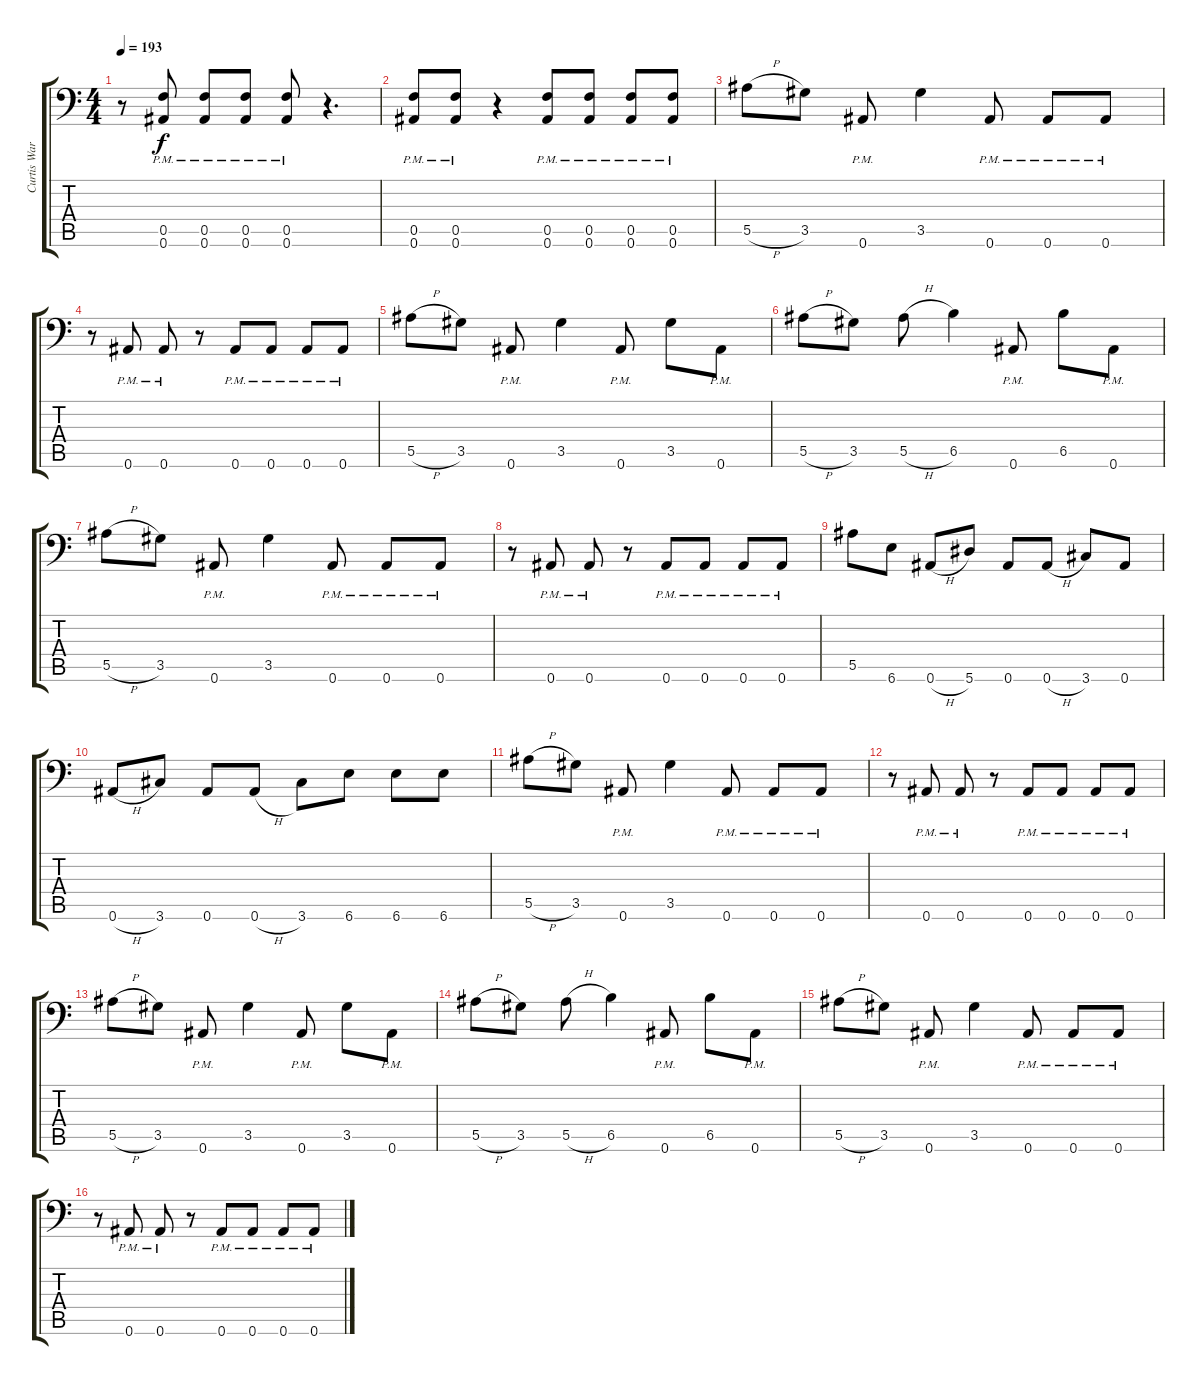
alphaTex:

\track ("Curtis Ward" "Curtis War") {instrument distortionguitar}
\staff {score tabs}
\tuning (C4 G3 Eb3 Bb2 F2 Bb1) {hide}
\ts (4 4)
\tempo 193
\clef f4
\ks c
r.8{dy f} (0.5{pm} 0.6{pm}).8 (0.5{pm} 0.6{pm}).8 (0.5{pm} 0.6{pm}).8 (0.5{pm} 0.6{pm}).8 r.4{d} |
(0.5{pm} 0.6{pm}).8 (0.5{pm} 0.6{pm}).8 r.4 (0.5{pm} 0.6{pm}).8 (0.5{pm} 0.6{pm}).8 (0.5{pm} 0.6{pm}).8 (0.5{pm} 0.6{pm}).8 |
5.5{h}.8 3.5.8 0.6{pm}.8 3.5.4 0.6{pm}.8 0.6{pm}.8 0.6{pm}.8 |
r.8 0.6{pm}.8 0.6{pm}.8 r.8 0.6{pm}.8 0.6{pm}.8 0.6{pm}.8 0.6{pm}.8 |
5.5{h}.8 3.5.8 0.6{pm}.8 3.5.4 0.6{pm}.8 3.5.8 0.6{pm}.8 |
5.5{h}.8 3.5.8 5.5{h}.8 6.5.4 0.6{pm}.8 6.5.8 0.6{pm}.8 |
5.5{h}.8 3.5.8 0.6{pm}.8 3.5.4 0.6{pm}.8 0.6{pm}.8 0.6{pm}.8 |
r.8 0.6{pm}.8 0.6{pm}.8 r.8 0.6{pm}.8 0.6{pm}.8 0.6{pm}.8 0.6{pm}.8 |
5.5.8 6.6.8 0.6{h}.8 5.6.8 0.6.8 0.6{h}.8 3.6.8 0.6.8 |
0.6{h}.8 3.6.8 0.6.8 0.6{h}.8 3.6.8 6.6.8 6.6.8 6.6.8 |
5.5{h}.8 3.5.8 0.6{pm}.8 3.5.4 0.6{pm}.8 0.6{pm}.8 0.6{pm}.8 |
r.8 0.6{pm}.8 0.6{pm}.8 r.8 0.6{pm}.8 0.6{pm}.8 0.6{pm}.8 0.6{pm}.8 |
5.5{h}.8 3.5.8 0.6{pm}.8 3.5.4 0.6{pm}.8 3.5.8 0.6{pm}.8 |
5.5{h}.8 3.5.8 5.5{h}.8 6.5.4 0.6{pm}.8 6.5.8 0.6{pm}.8 |
5.5{h}.8 3.5.8 0.6{pm}.8 3.5.4 0.6{pm}.8 0.6{pm}.8 0.6{pm}.8 |
r.8 0.6{pm}.8 0.6{pm}.8 r.8 0.6{pm}.8 0.6{pm}.8 0.6{pm}.8 0.6{pm}.8
